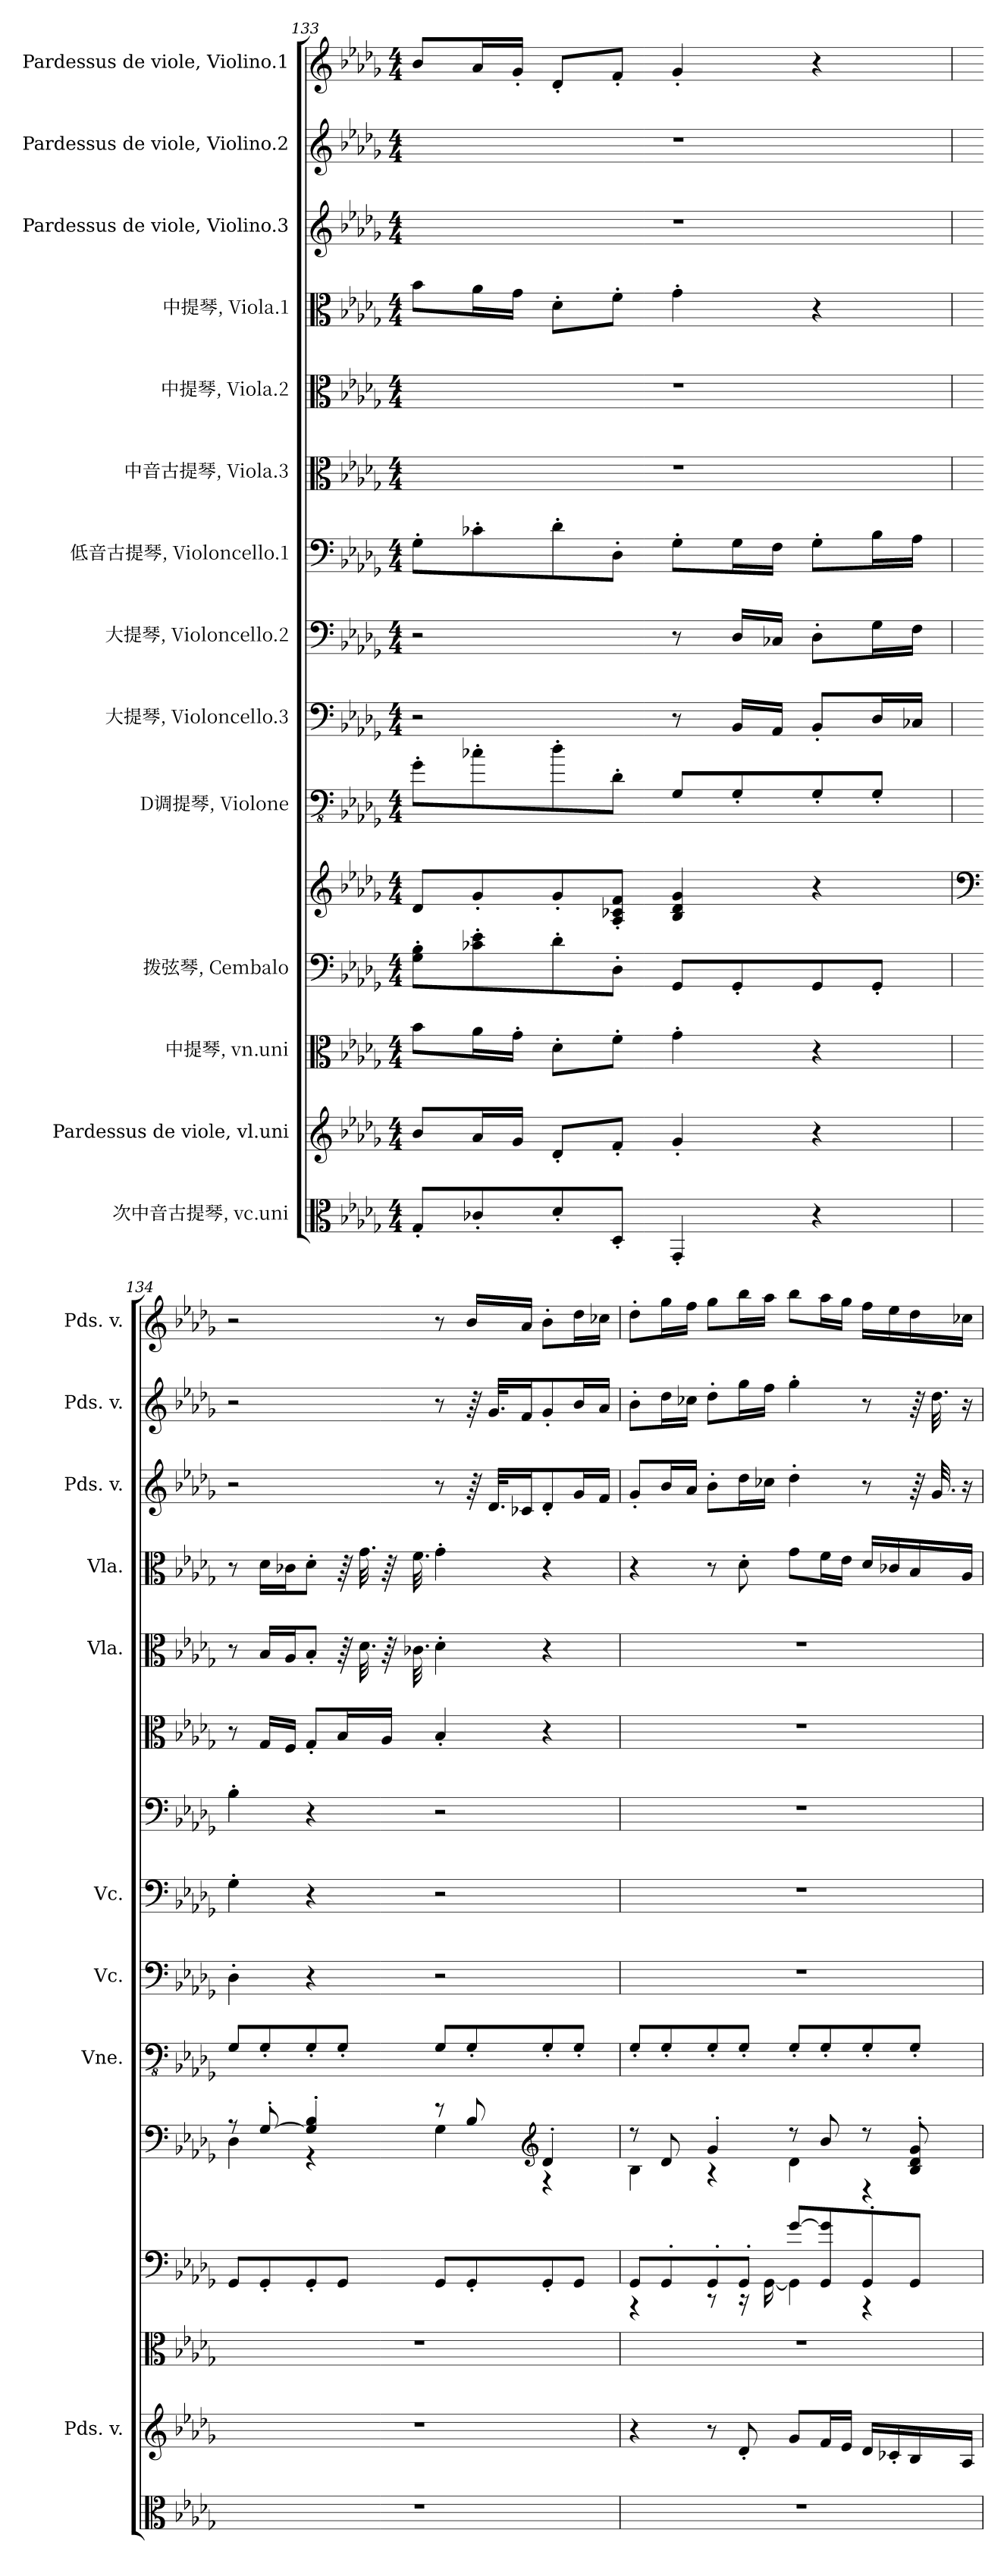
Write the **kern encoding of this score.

**kern	**kern	**kern	**kern	**kern	**kern	**kern	**kern	**kern	**kern	**kern	**kern	**kern	**kern	**kern
*part14	*part13	*part12	*part11	*part11	*part10	*part9	*part8	*part7	*part6	*part5	*part4	*part3	*part2	*part1
*staff15	*staff14	*staff13	*staff12	*staff11	*staff10	*staff9	*staff8	*staff7	*staff6	*staff5	*staff4	*staff3	*staff2	*staff1
*I"次中音古提琴, vc.uni	*I"Pardessus de viole, vl.uni	*I"中提琴, vn.uni	*I"拨弦琴, Cembalo	*	*I"D调提琴, Violone	*I"大提琴, Violoncello.3	*I"大提琴, Violoncello.2	*I"低音古提琴, Violoncello.1	*I"中音古提琴, Viola.3	*I"中提琴, Viola.2	*I"中提琴, Viola.1	*I"Pardessus de viole, Violino.3	*I"Pardessus de viole, Violino.2	*I"Pardessus de viole, Violino.1
*	*I'Pds. v.	*	*	*	*I'Vne.	*I'Vc.	*I'Vc.	*	*	*I'Vla.	*I'Vla.	*I'Pds. v.	*I'Pds. v.	*I'Pds. v.
*clefC3	*clefG2	*clefC3	*clefF4	*clefG2	*clefFv4	*clefF4	*clefF4	*clefF4	*clefC3	*clefC3	*clefC3	*clefG2	*clefG2	*clefG2
*	*	*	*	*	*ITrd7c12	*	*	*	*	*	*	*	*	*
*k[b-e-a-d-g-]	*k[b-e-a-d-g-]	*k[b-e-a-d-g-]	*k[b-e-a-d-g-]	*k[b-e-a-d-g-]	*k[b-e-a-d-g-]	*k[b-e-a-d-g-]	*k[b-e-a-d-g-]	*k[b-e-a-d-g-]	*k[b-e-a-d-g-]	*k[b-e-a-d-g-]	*k[b-e-a-d-g-]	*k[b-e-a-d-g-]	*k[b-e-a-d-g-]	*k[b-e-a-d-g-]
*M4/4	*M4/4	*M4/4	*M4/4	*M4/4	*M4/4	*M4/4	*M4/4	*M4/4	*M4/4	*M4/4	*M4/4	*M4/4	*M4/4	*M4/4
=133	=133	=133	=133	=133	=133	=133	=133	=133	=133	=133	=133	=133	=133	=133
8G-'/L	8b-/L	8b-\L	8G-\' 8B-\'L	8d-/L	8GG-'\L	2r	2r	8G-'\L	1r	1r	8b-\L	1r	1r	8b-/L
8c-X'/	16a-/L	16a-\L	8c-X\' 8e-\'	8g-'/	8C-X'\	.	.	8c-X'\	.	.	16a-\L	.	.	16a-/L
.	16g-/JJ	16g-'\JJ	.	.	.	.	.	.	.	.	16g-\JJ	.	.	16g-'/JJ
8d-'/	8d-'/L	8d-'\L	8d-'\	8g-'/	8D-'\	.	.	8d-'\	.	.	8d-'\L	.	.	8d-'/L
8D-'/J	8f'/J	8f'\J	8D-'\J	8A-/' 8c-X/' 8f/'J	8DD-'\J	.	.	8D-'\J	.	.	8f'\J	.	.	8f'/J
4GG-'/	4g-'/	4g-'\	8GG-/L	4B-/ 4d-/ 4g-/	8GGG-/L	8r	8r	8G-'\L	.	.	4g-'\	.	.	4g-'/
.	.	.	8GG-'/	.	8GGG-'/	16BB-/LL	16D-/LL	16G-\L	.	.	.	.	.	.
.	.	.	.	.	.	16AA-/JJ	16C-X/JJ	16F\JJ	.	.	.	.	.	.
4r	4r	4r	8GG-/	4r	8GGG-'/	8BB-'/L	8D-'\L	8G-'\L	.	.	4r	.	.	4r
.	.	.	8GG-'/J	.	8GGG-'/J	16D-/L	16G-\L	16B-\L	.	.	.	.	.	.
.	.	.	.	.	.	16C-X/JJ	16F\JJ	16A-\JJ	.	.	.	.	.	.
!!LO:PB:g=z
=134	=134	=134	=134	=134	=134	=134	=134	=134	=134	=134	=134	=134	=134	=134
*	*	*	*	*clefF4	*	*	*	*	*	*	*	*	*	*
*	*	*	*	*^	*	*	*	*	*	*	*	*	*	*
1r	1r	1r	8GG-/L	8r	4D-\	8GGG-/L	4D-'\	4G-'\	4B-'\	8r	8r	8r	2r	2r	2r
.	.	.	8GG-'/	[8G-'/	.	8GGG-'/	.	.	.	16G-/LL	16B-/LL	16d-\LL	.	.	.
.	.	.	.	.	.	.	.	.	.	16F/JJ	16A-/J	16c-X\J	.	.	.
.	.	.	8GG-'/	4G-/]' 4B-/'	4r	8GGG-'/	4r	4r	4r	8G-'/L	8B-'/J	8d-'\J	.	.	.
.	.	.	8GG-/J	.	.	8GGG-'/J	.	.	.	16B-/L	64r	64r	.	.	.
.	.	.	.	.	.	.	.	.	.	.	32.d-\	32.g-\	.	.	.
.	.	.	.	.	.	.	.	.	.	16A-/JJ	64r	64r	.	.	.
.	.	.	.	.	.	.	.	.	.	.	32.c-X\	32.f\	.	.	.
.	.	.	8GG-/L	8r	4G-\	8GGG-/L	2r	2r	2r	4B-'/	4d-'\	4g-'\	8r	8r	8r
.	.	.	8GG-'/	8B-/	.	8GGG-'/	.	.	.	.	.	.	64r	64r	16b-/LL
.	.	.	.	.	.	.	.	.	.	.	.	.	32.d-/KLL	32.g-/KLL	.
.	.	.	.	.	.	.	.	.	.	.	.	.	16c-X/J	16f/J	16a-/JJ
*	*	*	*	*clefG2	*	*	*	*	*	*	*	*	*	*	*
.	.	.	8GG-'/	4d-'/	4r	8GGG-'/	.	.	.	4r	4r	4r	8d-'/	8g-'/	8b-'\L
.	.	.	8GG-/J	.	.	8GGG-'/J	.	.	.	.	.	.	16g-/L	16b-/L	16dd-\L
.	.	.	.	.	.	.	.	.	.	.	.	.	16f/JJ	16a-/JJ	16cc-X\JJ
=135	=135	=135	=135	=135	=135	=135	=135	=135	=135	=135	=135	=135	=135	=135	=135
*	*	*	*^	*	*	*	*	*	*	*	*	*	*	*	*
1r	4r	1r	8GG-/L	4r	8r	4B-\	8GGG-'/L	1r	1r	1r	1r	1r	4r	8g-'/L	8b-'\L	8dd-'\L
.	.	.	8GG-'/	.	8d-/	.	8GGG-'/	.	.	.	.	.	.	16b-/L	16dd-\L	16gg-\L
.	.	.	.	.	.	.	.	.	.	.	.	.	.	16a-/JJ	16cc-X\JJ	16ff\JJ
.	8r	.	8GG-'/	8r	4g-'/	4r	8GGG-'/	.	.	.	.	.	8r	8b-'\L	8dd-'\L	8gg-\L
.	8d-'/	.	8GG-'/J	16r	.	.	8GGG-'/J	.	.	.	.	.	8d-'\	16dd-\L	16gg-\L	16bb-\L
.	.	.	.	[16GG-\	.	.	.	.	.	.	.	.	.	16cc-X\JJ	16ff\JJ	16aa-\JJ
.	8g-/L	.	[8g-/L	4GG-\]	8r	4d-\	8GGG-'/L	.	.	.	.	.	8g-\L	4dd-'\	4gg-'\	8bb-\L
.	16f/L	.	8GG-/ 8g-/]	.	8b-/	.	8GGG-'/	.	.	.	.	.	16f\L	.	.	16aa-\L
.	16e-/JJ	.	.	.	.	.	.	.	.	.	.	.	16e-\JJ	.	.	16gg-\JJ
.	16d-/LL	.	8GG-'/	4r	8r	4r	8GGG-'/	.	.	.	.	.	16d-/LL	8r	8r	16ff\LL
.	16c-X'/	.	.	.	.	.	.	.	.	.	.	.	16c-X/	.	.	16ee-\
.	16B-/	.	8GG-/J	.	8B-/' 8d-/' 8g-/'	.	8GGG-'/J	.	.	.	.	.	16B-/	64r	64r	16dd-\
.	.	.	.	.	.	.	.	.	.	.	.	.	.	32.g-/	32.dd-\	.
.	16A-/JJ	.	.	.	.	.	.	.	.	.	.	.	16A-/JJ	16r	16r	16cc-X\JJ
*	*	*	*v	*v	*	*	*	*	*	*	*	*	*	*	*	*
*	*	*	*	*v	*v	*	*	*	*	*	*	*	*	*	*
=	=	=	=	=	=	=	=	=	=	=	=	=	=	=
*-	*-	*-	*-	*-	*-	*-	*-	*-	*-	*-	*-	*-	*-	*-
